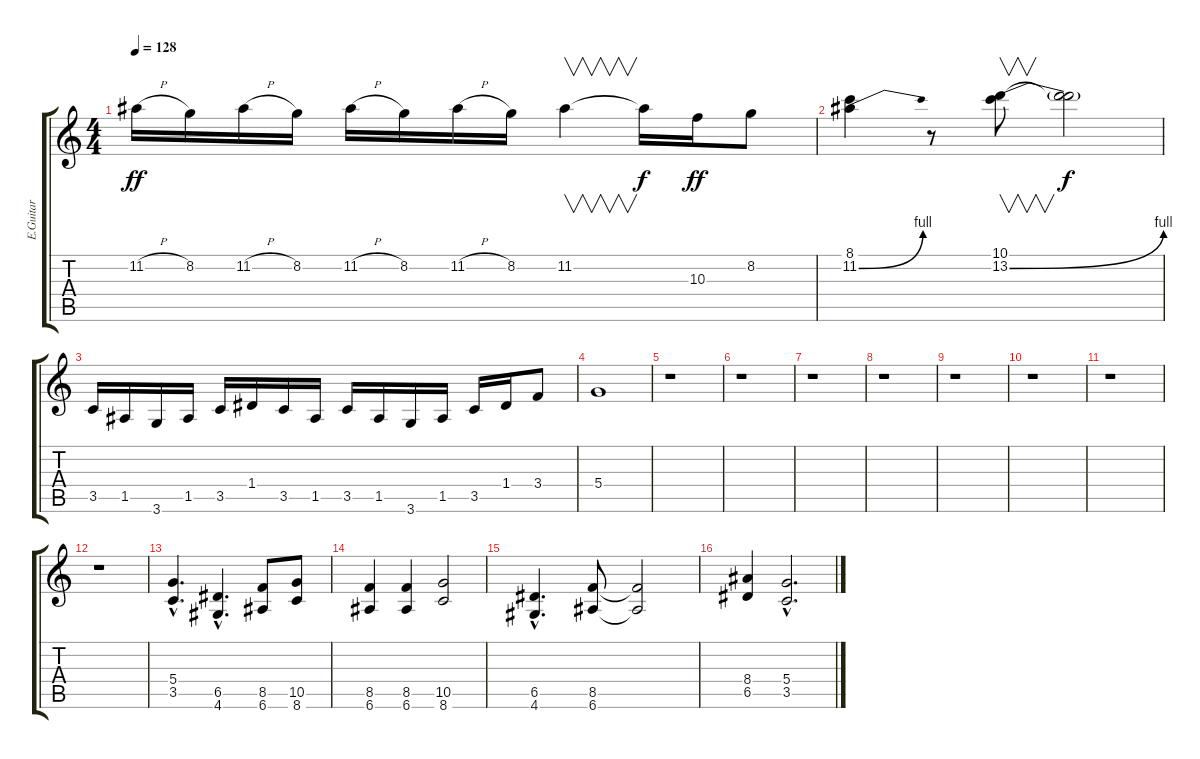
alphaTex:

\track ("E.Guitar" "E.Guitar") {instrument overdrivenguitar}
\staff {score tabs}
\tuning (E4 B3 G3 D3 A2 E2) {hide}
\ts (4 4)
\tempo 128
\clef g2
\ks c
11.2{h}.16{dy ff} 8.2.16 11.2{h}.16 8.2.16 11.2{h}.16 8.2.16 11.2{h}.16 8.2.16 11.2.4{v} 11.2{t}.16{dy f} 10.3.16{dy ff} 8.2.8 |
(8.1 11.2{be (bend 0 0 60 4)}).4 r.8 (10.1 13.2{be (bend 0 0 60 4)}).8{v} (10.1{t} 13.2{t}).2{dy f} |
3.5.16 1.5.16 3.6.16 1.5.16 3.5.16 1.4.16 3.5.16 1.5.16 3.5.16 1.5.16 3.6.16 1.5.16 3.5.16 1.4.16 3.4.8 |
5.4.1 |
r.1 |
r.1 |
r.1 |
r.1 |
r.1 |
r.1 |
r.1 |
r.1 |
(5.4{hac} 3.5{hac}).4{d} (6.5{hac} 4.6{hac}).4{d} (8.5 6.6).8 (10.5 8.6).8 |
(8.5 6.6).4 (8.5 6.6).4 (10.5 8.6).2 |
(6.5{hac} 4.6{hac}).4{d} (8.5 6.6).8 (8.5{t} 6.6{t}).2 |
(8.4 6.5).4 (5.4{hac} 3.5{hac}).2{d}
